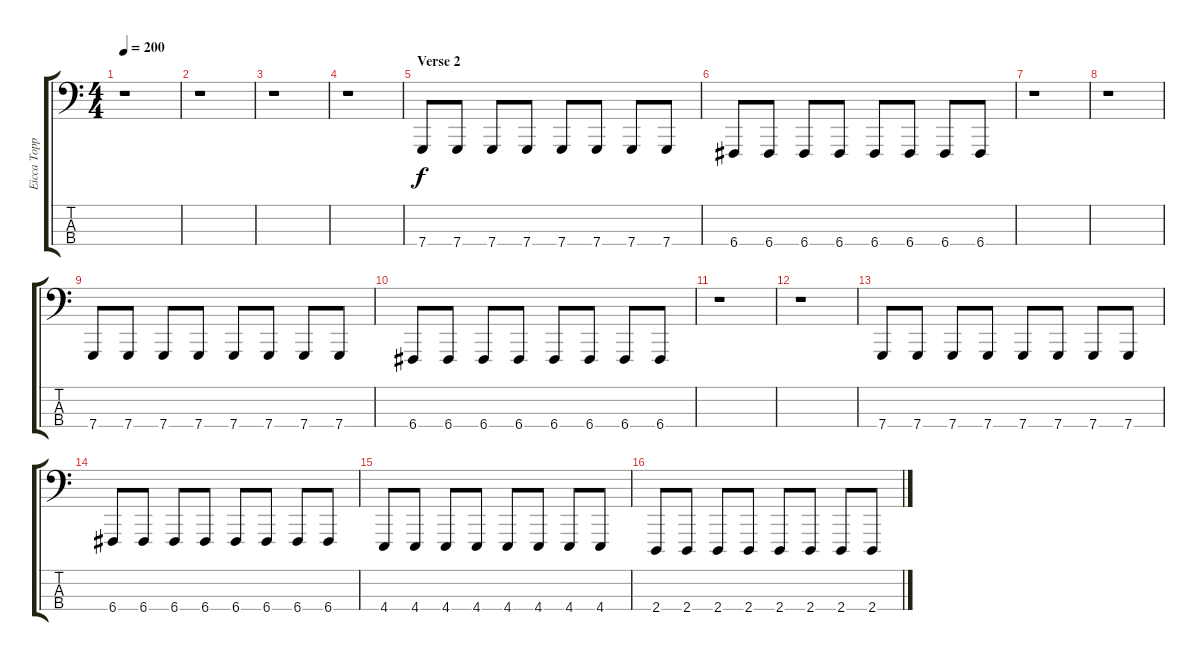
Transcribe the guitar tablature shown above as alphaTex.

\track ("Eicca Toppinen 2" "Eicca Topp") {instrument pizzicatostrings}
\staff {score tabs}
\tuning (G2 D2 G1 C1) {hide}
\ts (4 4)
\tempo 200
\clef f4
\ks c
r.1{dy f} |
r.1 |
r.1 |
r.1 |
\section ("" "Verse 2")
7.4.8 7.4.8 7.4.8 7.4.8 7.4.8 7.4.8 7.4.8 7.4.8 |
6.4.8 6.4.8 6.4.8 6.4.8 6.4.8 6.4.8 6.4.8 6.4.8 |
r.1 |
r.1 |
7.4.8 7.4.8 7.4.8 7.4.8 7.4.8 7.4.8 7.4.8 7.4.8 |
6.4.8 6.4.8 6.4.8 6.4.8 6.4.8 6.4.8 6.4.8 6.4.8 |
r.1 |
r.1 |
7.4.8 7.4.8 7.4.8 7.4.8 7.4.8 7.4.8 7.4.8 7.4.8 |
6.4.8 6.4.8 6.4.8 6.4.8 6.4.8 6.4.8 6.4.8 6.4.8 |
4.4.8 4.4.8 4.4.8 4.4.8 4.4.8 4.4.8 4.4.8 4.4.8 |
2.4.8 2.4.8 2.4.8 2.4.8 2.4.8 2.4.8 2.4.8 2.4.8
